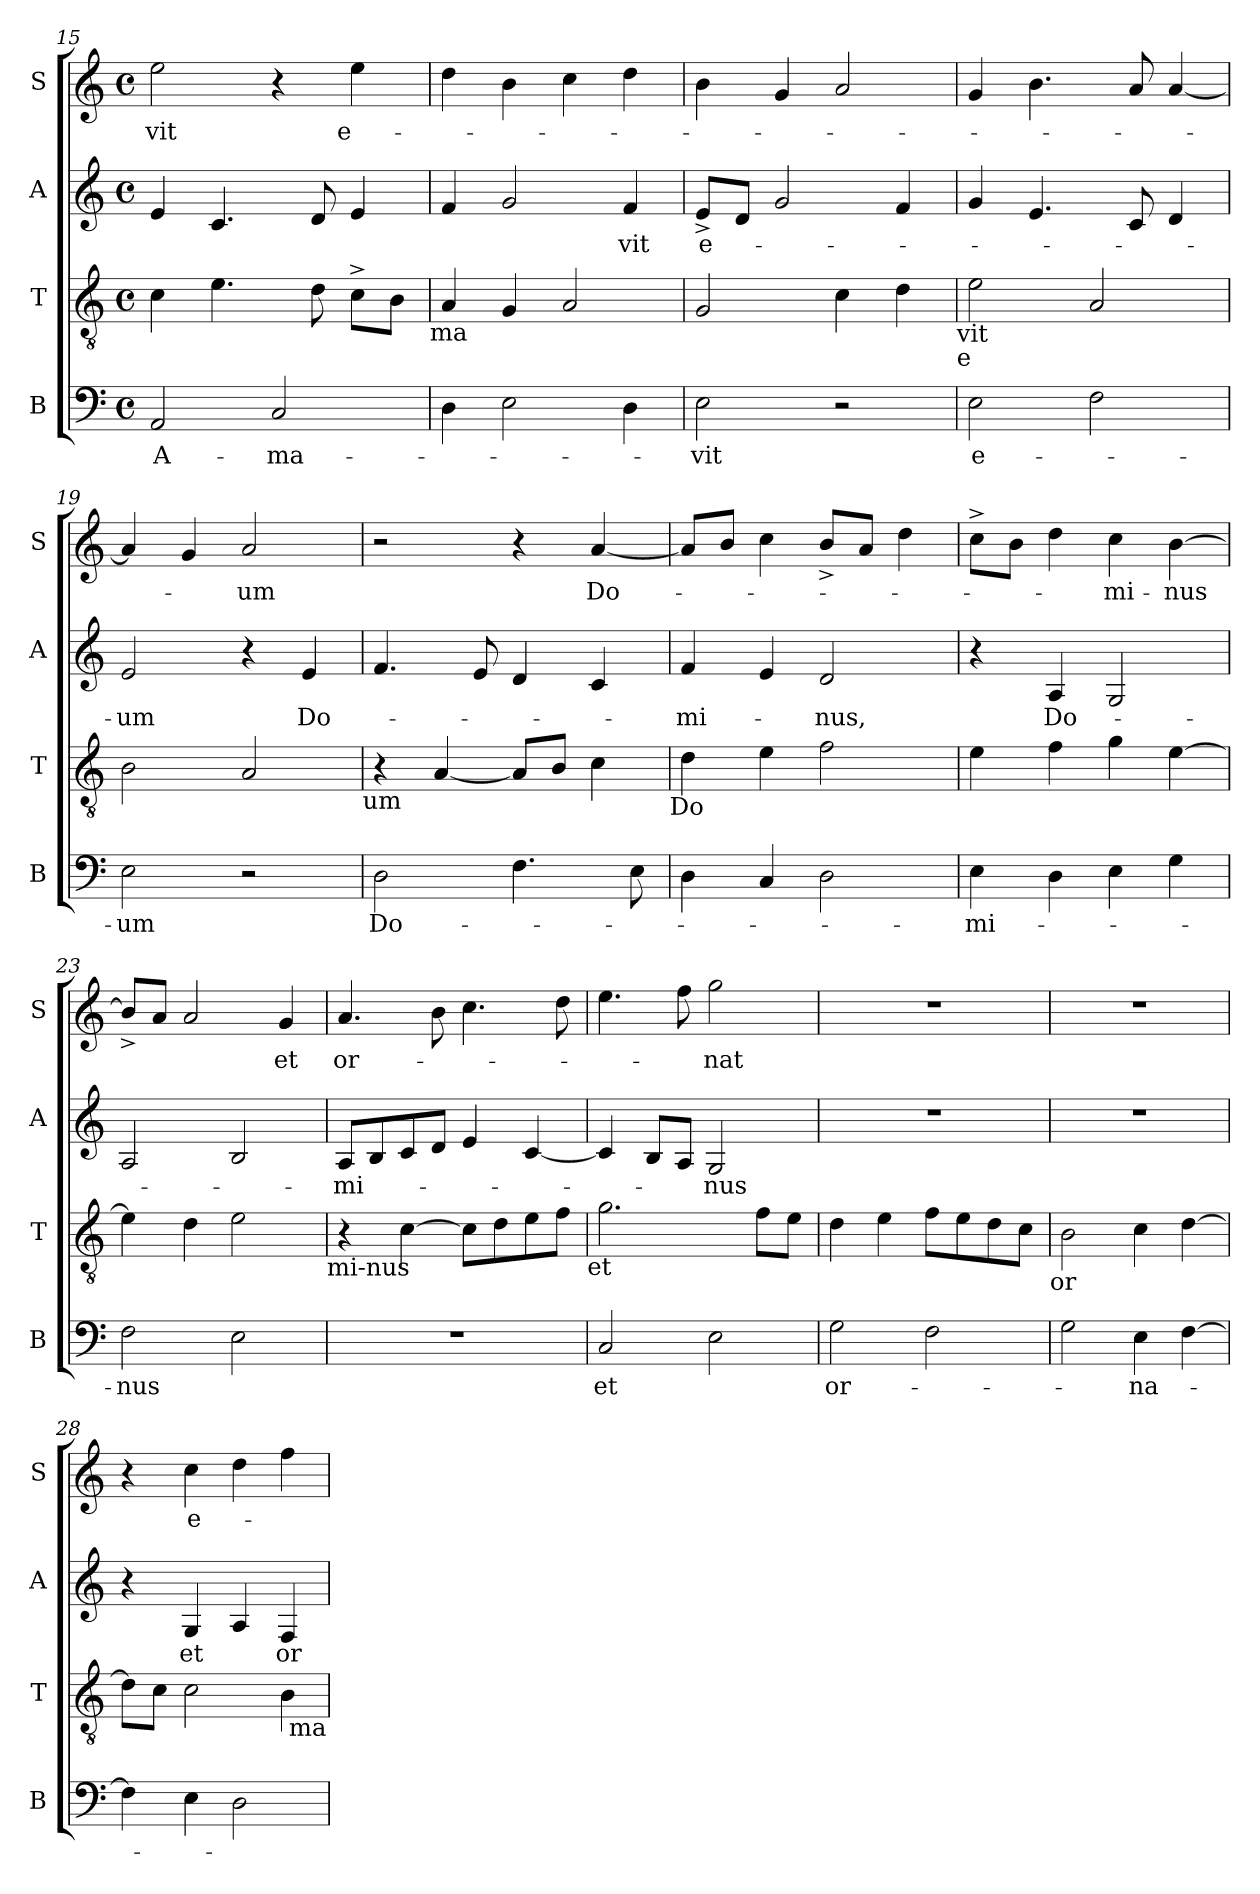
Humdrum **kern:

**kern	**text	**kern	**kern	**text	**kern	**text
*part4	*part4	*part3	*part2	*part2	*part1	*part1
*staff4	*staff4	*staff3	*staff2	*staff2	*staff1	*staff1
*I"B	*	*I"T	*I"A	*	*I"S	*
*I'B	*	*I'T	*I'A	*	*I'S	*
*clefF4	*	*clefGv2	*clefG2	*	*clefG2	*
*k[]	*	*k[]	*k[]	*	*k[]	*
*C:	*	*C:	*C:	*	*C:	*
*M4/4	*	*M4/4	*M4/4	*	*M4/4	*
*met(c)	*	*met(c)	*met(c)	*	*met(c)	*
=15	=15	=15	=15	=15	=15	=15
!	!LO:LY:b	!	!	!	!	!LO:LY:b
2AA/	A-	4c\	4e/	.	2ee\	-vit
.	.	4.e\	4.c/	.	.	.
!	!LO:LY:b	!	!	!	!	!
2C/	-ma-	.	.	.	4r	.
.	.	8d\	8d/	.	.	.
!	!	!	!	!	!	!LO:LY:b
.	.	8c^>\L	4e/	.	4ee\	e-
.	.	8B\J	.	.	.	.
!	!	!LO:TX:b:t=ma	!	!	!	!
=16	=16	=16	=16	=16	=16	=16
4D\	.	4A/	4f/	.	4dd\	.
2E\	.	4G/	2g/	.	4b\	.
.	.	2A/	.	.	4cc\	.
!	!	!	!	!LO:LY:b	!	!
4D\	.	.	4f/	-vit	4dd\	.
=17	=17	=17	=17	=17	=17	=17
!	!LO:LY:b	!	!	!LO:LY:b	!	!
2E\	-vit	2G/	8e^</L	e-	4b\	.
.	.	.	8d/J	.	.	.
.	.	.	2g/	.	4g/	.
2r	.	4c\	.	.	2a/	.
.	.	4d\	4f/	.	.	.
!	!	!LO:TX:b:t=vit	!	!	!	!
!	!	!LO:TX:b:t=e	!	!	!	!
=18	=18	=18	=18	=18	=18	=18
!	!LO:LY:b	!	!	!	!	!
2E\	e-	2e\	4g/	.	4g/	.
.	.	.	4.e/	.	4.b\	.
2F\	.	2A/	.	.	.	.
.	.	.	8c/	.	8a/	.
.	.	.	4d/	.	[>4a/	.
!!LO:PB:g=z
=19	=19	=19	=19	=19	=19	=19
!	!LO:LY:b	!	!	!LO:LY:b	!	!
2E\	-um	2B\	2e/	-um	4a/]	.
.	.	.	.	.	4g/	.
!	!	!	!	!	!	!LO:LY:b
2r	.	2A/	4r	.	2a/	-um
!	!	!	!	!LO:LY:b	!	!
.	.	.	4e/	Do-	.	.
!	!	!LO:TX:b:t=um	!	!	!	!
=20	=20	=20	=20	=20	=20	=20
!	!LO:LY:b	!	!	!	!	!
2D\	Do-	4r	4.f/	.	2r	.
.	.	[<4A/	.	.	.	.
.	.	.	8e/	.	.	.
4.F\	.	8A/L]	4d/	.	4r	.
.	.	8B/J	.	.	.	.
!	!	!	!	!	!	!LO:LY:b
.	.	4c\	4c/	.	[<4a/	Do-
8E\	.	.	.	.	.	.
!	!	!LO:TX:b:t=Do	!	!	!	!
=21	=21	=21	=21	=21	=21	=21
!	!	!	!	!LO:LY:b	!	!
4D\	.	4d\	4f/	-mi-	8a/L]	.
.	.	.	.	.	8b/J	.
4C/	.	4e\	4e/	.	4cc\	.
!	!	!	!	!LO:LY:b	!	!
2D\	.	2f\	2d/	-nus,	8b^</L	.
.	.	.	.	.	8a/J	.
.	.	.	.	.	4dd\	.
=22	=22	=22	=22	=22	=22	=22
!	!LO:LY:b	!	!	!	!	!
4E\	-mi-	4e\	4r	.	8cc^>\L	.
.	.	.	.	.	8b\J	.
!	!	!	!	!LO:LY:b	!	!
4D\	.	4f\	4A/	Do-	4dd\	.
!	!	!	!	!	!	!LO:LY:b
4E\	.	4g\	2G/	.	4cc\	-mi-
!	!	!	!	!	!	!LO:LY:b
4G\	.	[>4e\	.	.	[>4b\	-nus
=23	=23	=23	=23	=23	=23	=23
!	!LO:LY:b	!	!	!	!	!
2F\	-nus	4e\]	2A/	.	8b^</L]	.
.	.	.	.	.	8a/J	.
.	.	4d\	.	.	2a/	.
2E\	.	2e\	2B/	.	.	.
!	!	!	!	!	!	!LO:LY:b
.	.	.	.	.	4g/	et
!	!	!LO:TX:b:t=mi-nus	!	!	!	!
=24	=24	=24	=24	=24	=24	=24
!	!	!	!	!LO:LY:b	!	!LO:LY:b
1r	.	4r	8A/L	-mi-	4.a/	or-
.	.	.	8B/	.	.	.
.	.	[>4c\	8c/	.	.	.
.	.	.	8d/J	.	8b\	.
.	.	8c\L]	4e/	.	4.cc\	.
.	.	8d\	.	.	.	.
.	.	8e\	[<4c/	.	.	.
.	.	8f\J	.	.	8dd\	.
!	!	!LO:TX:b:t=et	!	!	!	!
!!LO:LB:g=z
=25	=25	=25	=25	=25	=25	=25
!	!LO:LY:b	!	!	!	!	!
2C/	et	2.g\	4c/]	.	4.ee\	.
.	.	.	8B/L	.	.	.
.	.	.	8A/J	.	8ff\	.
!	!	!	!	!LO:LY:b	!	!LO:LY:b
2E\	.	.	2G/	-nus	2gg\	-nat
.	.	8f\L	.	.	.	.
.	.	8e\J	.	.	.	.
=26	=26	=26	=26	=26	=26	=26
!	!LO:LY:b	!	!	!	!	!
2G\	or-	4d\	1r	.	1r	.
.	.	4e\	.	.	.	.
2F\	.	8f\L	.	.	.	.
.	.	8e\	.	.	.	.
.	.	8d\	.	.	.	.
.	.	8c\J	.	.	.	.
!	!	!LO:TX:b:t=or	!	!	!	!
=27	=27	=27	=27	=27	=27	=27
2G\	.	2B\	1r	.	1r	.
!	!LO:LY:b	!	!	!	!	!
4E\	-na-	4c\	.	.	.	.
[>4F\	.	[>4d\	.	.	.	.
=28	=28	=28	=28	=28	=28	=28
4F\]	.	8d\L]	4r	.	4r	.
.	.	8c\J	.	.	.	.
!	!	!	!	!LO:LY:b	!	!LO:LY:b
4E\	.	2c\	4G/	et	4cc\	e-
2D\	.	.	4A/	.	4dd\	.
!	!	!	!	!LO:LY:b	!	!
.	.	4B\	4F/	or-	4ff\	.
!	!	!LO:TX:b:t=ma	!	!	!	!
=	=	=	=	=	=	=
*-	*-	*-	*-	*-	*-	*-
